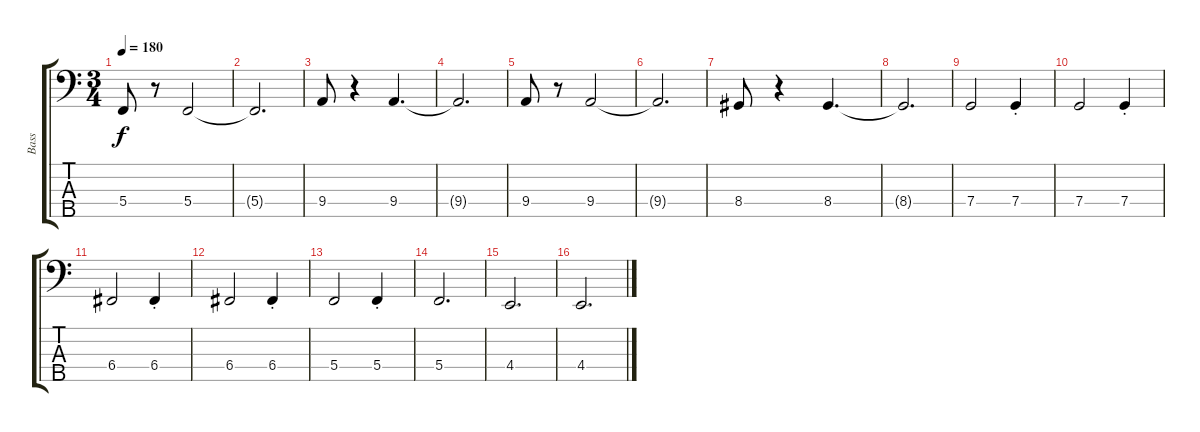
\track ("Bass" "Bass") {instrument electricbassfinger}
\staff {score tabs}
\tuning (F2 C2 G1 C1 Ab0) {hide}
\ts (3 4)
\tempo 180
\clef f4
\ks c
5.4.8{dy f} r.8 5.4.2 |
5.4{t}.2{d} |
9.4.8 r.4 9.4.4{d} |
9.4{t}.2{d} |
9.4.8 r.8 9.4.2 |
9.4{t}.2{d} |
8.4.8 r.4 8.4.4{d} |
8.4{t}.2{d} |
7.4.2 7.4{st}.4 |
7.4.2 7.4{st}.4 |
6.4.2 6.4{st}.4 |
6.4.2 6.4{st}.4 |
5.4.2 5.4{st}.4 |
5.4.2{d} |
4.4.2{d} |
4.4.2{d}
